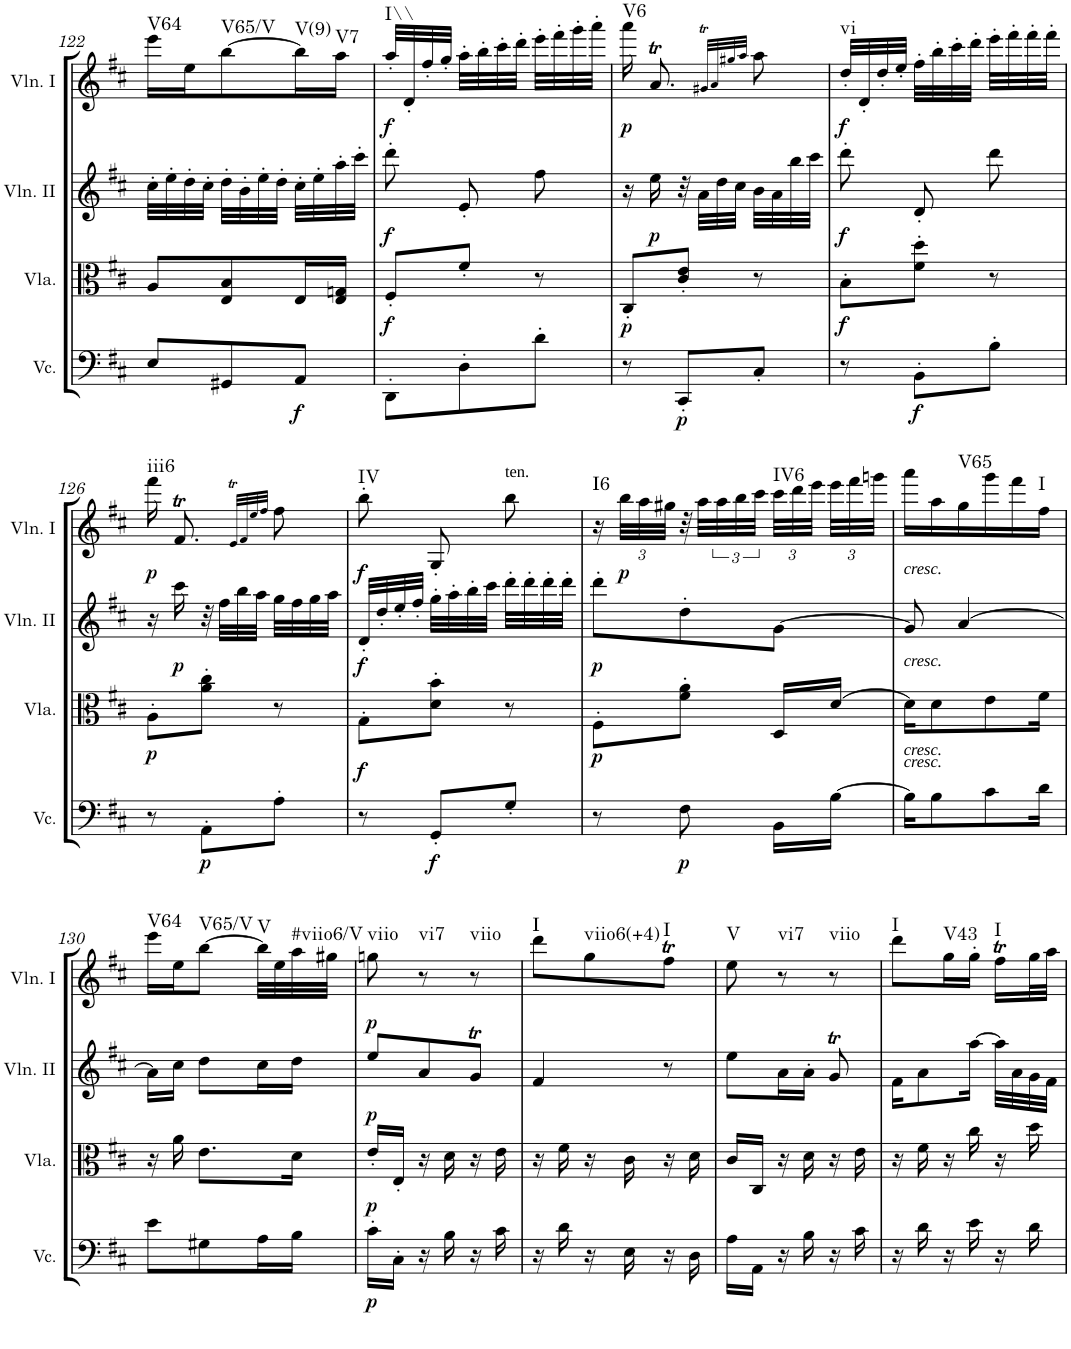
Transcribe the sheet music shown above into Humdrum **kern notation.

**kern	**dynam	**kern	**dynam	**kern	**dynam	**kern	**dynam	**harte
*part4	*part4	*part3	*part3	*part2	*part2	*part1	*part1	*part1
*staff4	*staff4	*staff3	*staff3	*staff2	*staff2	*staff1	*staff1	*
*I"Violoncello	*	*I"Viola	*	*I"Violin II	*	*I"Violin I	*	*
*I'Vc.	*	*I'Vla.	*	*I'Vln. II	*	*I'Vln. I	*	*
!!LO:PB:g=z
*clefC4	*	*clefC3	*	*clefG2	*	*clefG2	*	*
*k[f#c#]	*	*k[f#c#]	*	*k[f#c#]	*	*k[f#c#]	*	*
*M3/8	*	*M3/8	*	*M3/8	*	*M3/8	*	*
=122	=122	=122	=122	=122	=122	=122	=122	=122
!	!	!	!	!	!	!	!	!LO:H:kt=V64
8E/L	.	8A/L	.	32cc#'\LLL	.	16eee\LL	.	N
.	.	.	.	32ee'\	.	.	.	.
.	.	.	.	32dd'\	.	16ee\J	.	.
.	.	.	.	32cc#'\JJJ	.	.	.	.
!	!	!	!	!	!	!	!	!LO:H:kt=V65/V
8GG#X/	.	8E/ 8B/	.	32dd'\LLL	.	[8bb\	.	N
.	.	.	.	32b'\	.	.	.	.
.	.	.	.	32ee'\	.	.	.	.
.	.	.	.	32dd'\JJJ	.	.	.	.
!	!LO:DY:b	!	!	!	!	!	!	!LO:H:kt=V(9)
8AA/J	f	16E/L	.	32cc#'\LLL	.	16bb\L]	.	N
.	.	.	.	32ee'\	.	.	.	.
!	!	!	!	!	!	!	!	!LO:H:kt=V7
.	.	16E/ 16Gn/JJ	.	32aa'\	.	16aa\JJ	.	N
.	.	.	.	32ccc#'\JJJ	.	.	.	.
=123	=123	=123	=123	=123	=123	=123	=123	=123
!	!	!	!LO:DY:b	!	!LO:DY:b	!	!LO:DY:b	!LO:H:kt=I\\
8DD'\L	.	8F#'/L	f	8ddd'\	f	32aa'/LLL	f	N
.	.	.	.	.	.	32d'/	.	.
.	.	.	.	.	.	32ff#'/	.	.
.	.	.	.	.	.	32gg'/JJJ	.	.
8D'\	.	8f#'/J	.	8e'/	.	32aa'\LLL	.	.
.	.	.	.	.	.	32bb'\	.	.
.	.	.	.	.	.	32ccc#'\	.	.
.	.	.	.	.	.	32ddd'\JJJ	.	.
8d'\J	.	8r	.	8ff#\	.	32eee'\LLL	.	.
.	.	.	.	.	.	32fff#'\	.	.
.	.	.	.	.	.	32ggg'\	.	.
.	.	.	.	.	.	32aaa'\JJJ	.	.
=124	=124	=124	=124	=124	=124	=124	=124	=124
!	!	!	!LO:DY:b	!	!	!	!LO:DY:b	!LO:H:kt=V6
8r	.	8C#'/L	p	16r	.	16aaa\	p	N
!	!	!	!	!	!LO:DY:b	!	!	!
.	.	.	.	16ee\	p	8.aT/	.	.
!	!LO:DY:b	!	!	!	!	!	!	!
8CC#'/L	p	8c#/' 8e/'J	.	32r	.	.	.	.
.	.	.	.	32a\LLL	.	.	.	.
.	.	.	.	32dd\	.	.	.	.
.	.	.	.	32cc#\JJJ	.	.	.	.
.	.	.	.	.	.	32qg#X>/LLL	.	.
.	.	.	.	.	.	32qa/	.	.
.	.	.	.	.	.	32qgg#X/	.	.
.	.	.	.	.	.	32qaa/JJJ	.	.
8C#'/J	.	8r	.	32b\LLL	.	8aa\	.	.
.	.	.	.	32a\	.	.	.	.
.	.	.	.	32bb\	.	.	.	.
.	.	.	.	32ccc#\JJJ	.	.	.	.
=125	=125	=125	=125	=125	=125	=125	=125	=125
!	!	!	!LO:DY:b	!	!LO:DY:b	!	!LO:DY:b	!LO:H:kt=vi
8r	.	8B'\L	f	8ddd'\	f	32dd'/LLL	f	N
.	.	.	.	.	.	32d'/	.	.
.	.	.	.	.	.	32dd'/	.	.
.	.	.	.	.	.	32ee'/JJJ	.	.
!	!LO:DY:b	!	!	!	!	!	!	!
8BB'\L	f	8f#\' 8dd\'J	.	8d'/	.	32ff#'\LLL	.	.
.	.	.	.	.	.	32bb'\	.	.
.	.	.	.	.	.	32ccc#'\	.	.
.	.	.	.	.	.	32ddd'\JJJ	.	.
8B'\J	.	8r	.	8ddd\	.	32eee'\LLL	.	.
.	.	.	.	.	.	32fff#'\	.	.
.	.	.	.	.	.	32fff#'\	.	.
.	.	.	.	.	.	32fff#'\JJJ	.	.
!!LO:LB:g=z
=126	=126	=126	=126	=126	=126	=126	=126	=126
!	!	!	!LO:DY:b	!	!	!	!LO:DY:b	!LO:H:kt=iii6
8r	.	8A'\L	p	16r	.	16fff#\	p	N
!	!	!	!	!	!LO:DY:b	!	!	!
.	.	.	.	16ccc#\	p	8.f#t/	.	.
!	!LO:DY:b	!	!	!	!	!	!	!
8AA'\L	p	8a\' 8cc#\'J	.	32r	.	.	.	.
.	.	.	.	32ff#\LLL	.	.	.	.
.	.	.	.	32bb\	.	.	.	.
.	.	.	.	32aa\JJJ	.	.	.	.
.	.	.	.	.	.	32qe>/LLL	.	.
.	.	.	.	.	.	32qf#/	.	.
.	.	.	.	.	.	32qee/	.	.
.	.	.	.	.	.	32qff#/JJJ	.	.
8A'\J	.	8r	.	32gg\LLL	.	8ff#\	.	.
.	.	.	.	32ff#\	.	.	.	.
.	.	.	.	32gg\	.	.	.	.
.	.	.	.	32aa\JJJ	.	.	.	.
=127	=127	=127	=127	=127	=127	=127	=127	=127
!	!LO:DY:a	!	!	!	!LO:DY:b	!	!LO:DY:b	!LO:H:kt=IV
8r	f	8G'\L	.	32d'/LLL	f	8bb'\	f	N
.	.	.	.	32dd'/	.	.	.	.
.	.	.	.	32ee'/	.	.	.	.
.	.	.	.	32ff#'/JJJ	.	.	.	.
!	!LO:DY:b	!	!	!	!	!	!	!
8GG'/L	f	8d\' 8b\'J	.	32gg'\LLL	.	8G'/	.	.
.	.	.	.	32aa'\	.	.	.	.
.	.	.	.	32bb'\	.	.	.	.
.	.	.	.	32ccc#\JJJ	.	.	.	.
!	!	!	!	!	!	!LO:TX:a:t=ten.	!	!
8G'/J	.	8r	.	32ddd'\LLL	.	8bb\	.	.
.	.	.	.	32ddd'\	.	.	.	.
.	.	.	.	32ddd'\	.	.	.	.
.	.	.	.	32ddd'\JJJ	.	.	.	.
=128	=128	=128	=128	=128	=128	=128	=128	=128
!	!	!	!LO:DY:b	!	!LO:DY:b	!	!	!LO:H:kt=I6
8r	.	8F#'\L	p	8ddd'\L	p	16r	.	N
*	*	*	*	*	*	*Xbrackettup	*	*
!	!	!	!	!	!	!	!LO:DY:b	!
.	.	.	.	.	.	48bb\LLL	p	.
.	.	.	.	.	.	48aa\	.	.
.	.	.	.	.	.	48gg#X\JJJ	.	.
!	!LO:DY:b	!	!	!	!	!	!	!
8F#\	p	8f#\' 8a\'J	.	8dd'\	.	32r	.	.
.	.	.	.	.	.	32aa\LLL	.	.
*	*	*	*	*	*	*brackettup	*	*
.	.	.	.	.	.	48aa\	.	.
.	.	.	.	.	.	48bb\	.	.
.	.	.	.	.	.	48ccc#\JJJ	.	.
*	*	*	*	*	*	*Xbrackettup	*	*
!	!	!	!	!	!	!	!	!LO:H:kt=IV6
16BB\LL	.	16D/LL	.	[8g\J	.	48ccc#\LLL	.	N
.	.	.	.	.	.	48ddd\	.	.
.	.	.	.	.	.	48eee\JJJ	.	.
[16B\JJ	.	[16d/JJ	.	.	.	48eee\LLL	.	.
.	.	.	.	.	.	48fff#\	.	.
.	.	.	.	.	.	48gggn\JJJ	.	.
=129	=129	=129	=129	=129	=129	=129	=129	=129
!	!	!	!	!	!	!LO:TX:b:i:t=cresc.	!	!
!	!	!	!	!LO:TX:b:i:t=cresc.	!	!	!	!
!	!	!LO:TX:b:i:t=cresc.	!	!	!	!	!	!
!LO:TX:a:i:t=cresc.	!	!	!	!	!	!	!	!
16B\KL]	.	16d\KL]	.	8g/]	.	16aaa\LL	.	.
8B\	.	8d\	.	.	.	16aa\	.	.
!	!	!	!	!	!	!	!	!LO:H:kt=V65
.	.	.	.	[4a/	.	16gg\	.	N
8c#\	.	8e\	.	.	.	16ggg\	.	.
.	.	.	.	.	.	16fff#\	.	.
!	!	!	!	!	!	!	!	!LO:H:kt=I
16d\Jk	.	16f#\Jk	.	.	.	16ff#\JJ	.	N
!!LO:LB:g=z
=130	=130	=130	=130	=130	=130	=130	=130	=130
!	!	!	!	!	!	!	!	!LO:H:kt=V64
8e\L	.	16r	.	16a\LL]	.	16eee\LL	.	N
.	.	16a\	.	16cc#\JJ	.	16ee\J	.	.
!	!	!	!	!	!	!	!	!LO:H:kt=V65/V
8G#X\	.	8.e\L	.	8dd\L	.	[8bb\J	.	N
!	!	!	!	!	!	!	!	!LO:H:kt=V
16A\L	.	.	.	16cc#\L	.	32bb\LLL]	.	N
.	.	.	.	.	.	32ee\	.	.
!	!	!	!	!	!	!	!	!LO:H:kt=#viio6/V
16B\JJ	.	16d\Jk	.	16dd\JJ	.	32aa\	.	N
.	.	.	.	.	.	32gg#X\JJJ	.	.
=131	=131	=131	=131	=131	=131	=131	=131	=131
!	!LO:DY:b	!	!LO:DY:b	!	!LO:DY:b	!	!LO:DY:b	!LO:H:kt=viio
16c#'\LL	p	16e'/LL	p	8ee/L	p	8ggn\	p	N
16C#'\JJ	.	16E'/JJ	.	.	.	.	.	.
!	!	!	!	!	!	!	!	!LO:H:kt=vi7
16r	.	16r	.	8a/	.	8r	.	N
16B\	.	16d\	.	.	.	.	.	.
!	!	!	!	!	!	!	!	!LO:H:kt=viio
16r	.	16r	.	8gT/J	.	8r	.	N
16c#\	.	16e\	.	.	.	.	.	.
=132	=132	=132	=132	=132	=132	=132	=132	=132
!	!	!	!	!	!	!	!	!LO:H:kt=I
16r	.	16r	.	4f#/	.	8ddd\L	.	N
16d\	.	16f#\	.	.	.	.	.	.
!	!	!	!	!	!	!	!	!LO:H:kt=viio6(+4)
16r	.	16r	.	.	.	8gg\	.	N
16E\	.	16c#\	.	.	.	.	.	.
!	!	!	!	!	!	!	!	!LO:H:kt=I
16r	.	16r	.	8r	.	8ff#t\J	.	N
16D\	.	16d\	.	.	.	.	.	.
=133	=133	=133	=133	=133	=133	=133	=133	=133
!	!	!	!	!	!	!	!	!LO:H:kt=V
16A\LL	.	16c#/LL	.	8ee\L	.	8ee\	.	N
16AA\JJ	.	16C#/JJ	.	.	.	.	.	.
!	!	!	!	!	!	!	!	!LO:H:kt=vi7
16r	.	16r	.	16a\L	.	8r	.	N
16B\	.	16d\	.	16a'\JJ	.	.	.	.
!	!	!	!	!	!	!	!	!LO:H:kt=viio
16r	.	16r	.	8gT/	.	8r	.	N
16c#\	.	16e\	.	.	.	.	.	.
=134	=134	=134	=134	=134	=134	=134	=134	=134
!	!	!	!	!	!	!	!	!LO:H:kt=I
16r	.	16r	.	16f#\KL	.	8ddd\L	.	N
16d\	.	16f#\	.	8a\	.	.	.	.
!	!	!	!	!	!	!	!	!LO:H:kt=V43
16r	.	16r	.	.	.	16gg\L	.	N
16e\	.	16cc#\	.	[16aa\Jk	.	16gg'\JJ	.	.
!	!	!	!	!	!	!	!	!LO:H:kt=I
16r	.	16r	.	32aa\LLL]	.	16ff#t\LL	.	N
.	.	.	.	32a\	.	.	.	.
16d\	.	16dd\	.	32g\	.	32gg\L	.	.
.	.	.	.	32f#\JJJ	.	32aa\JJJ	.	.
=	=	=	=	=	=	=	=	=
*-	*-	*-	*-	*-	*-	*-	*-	*-
